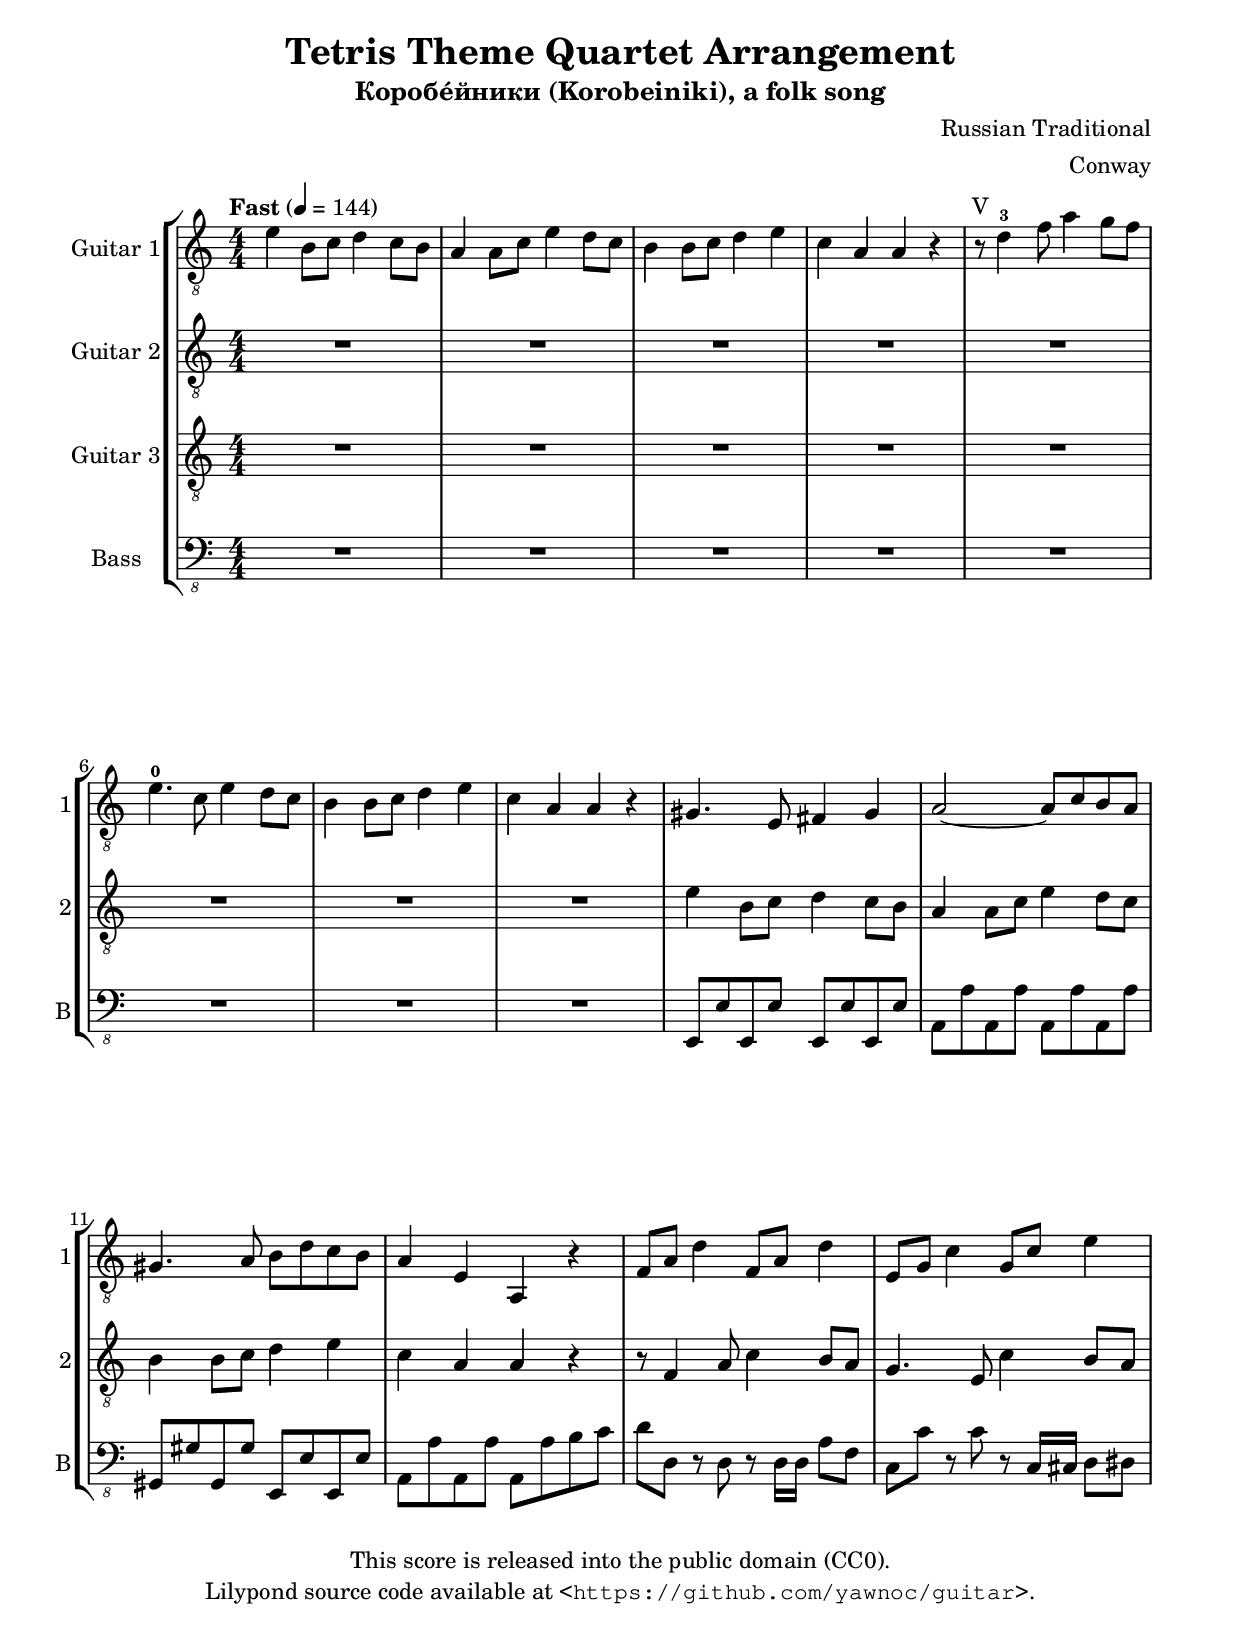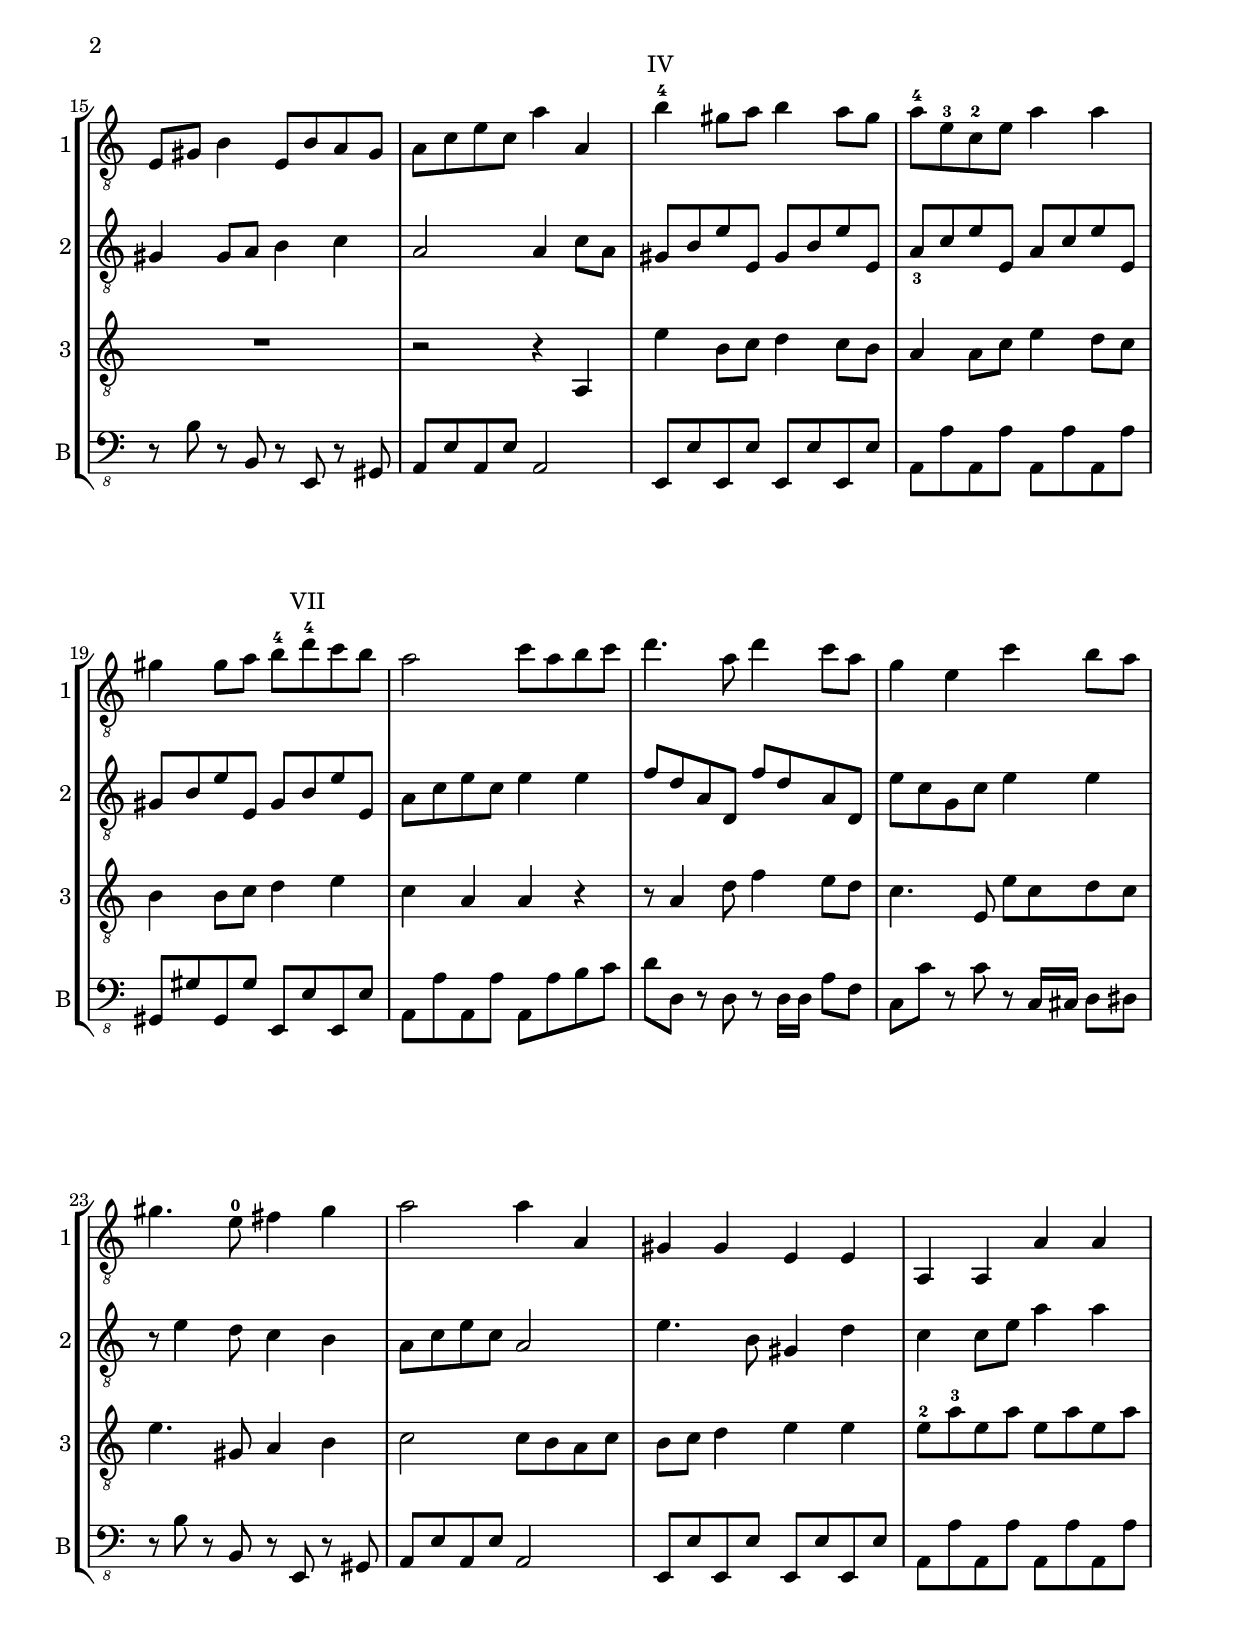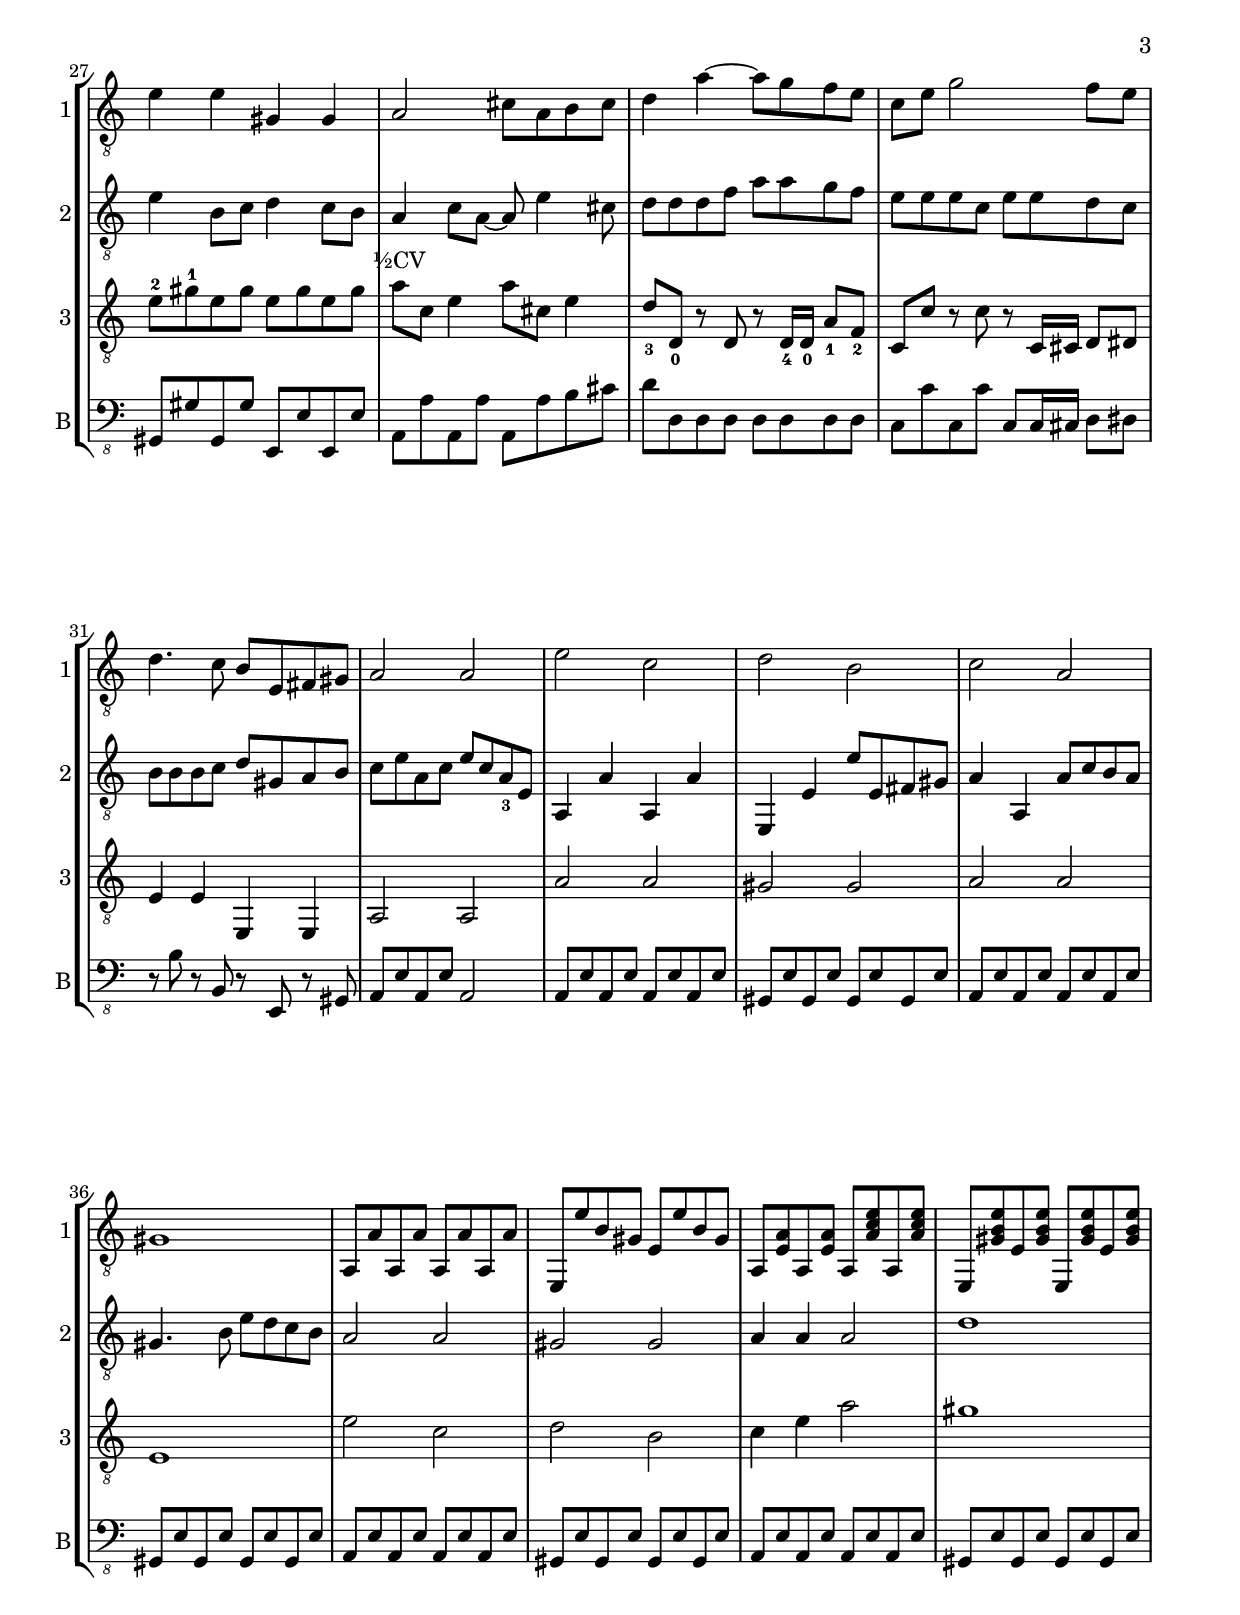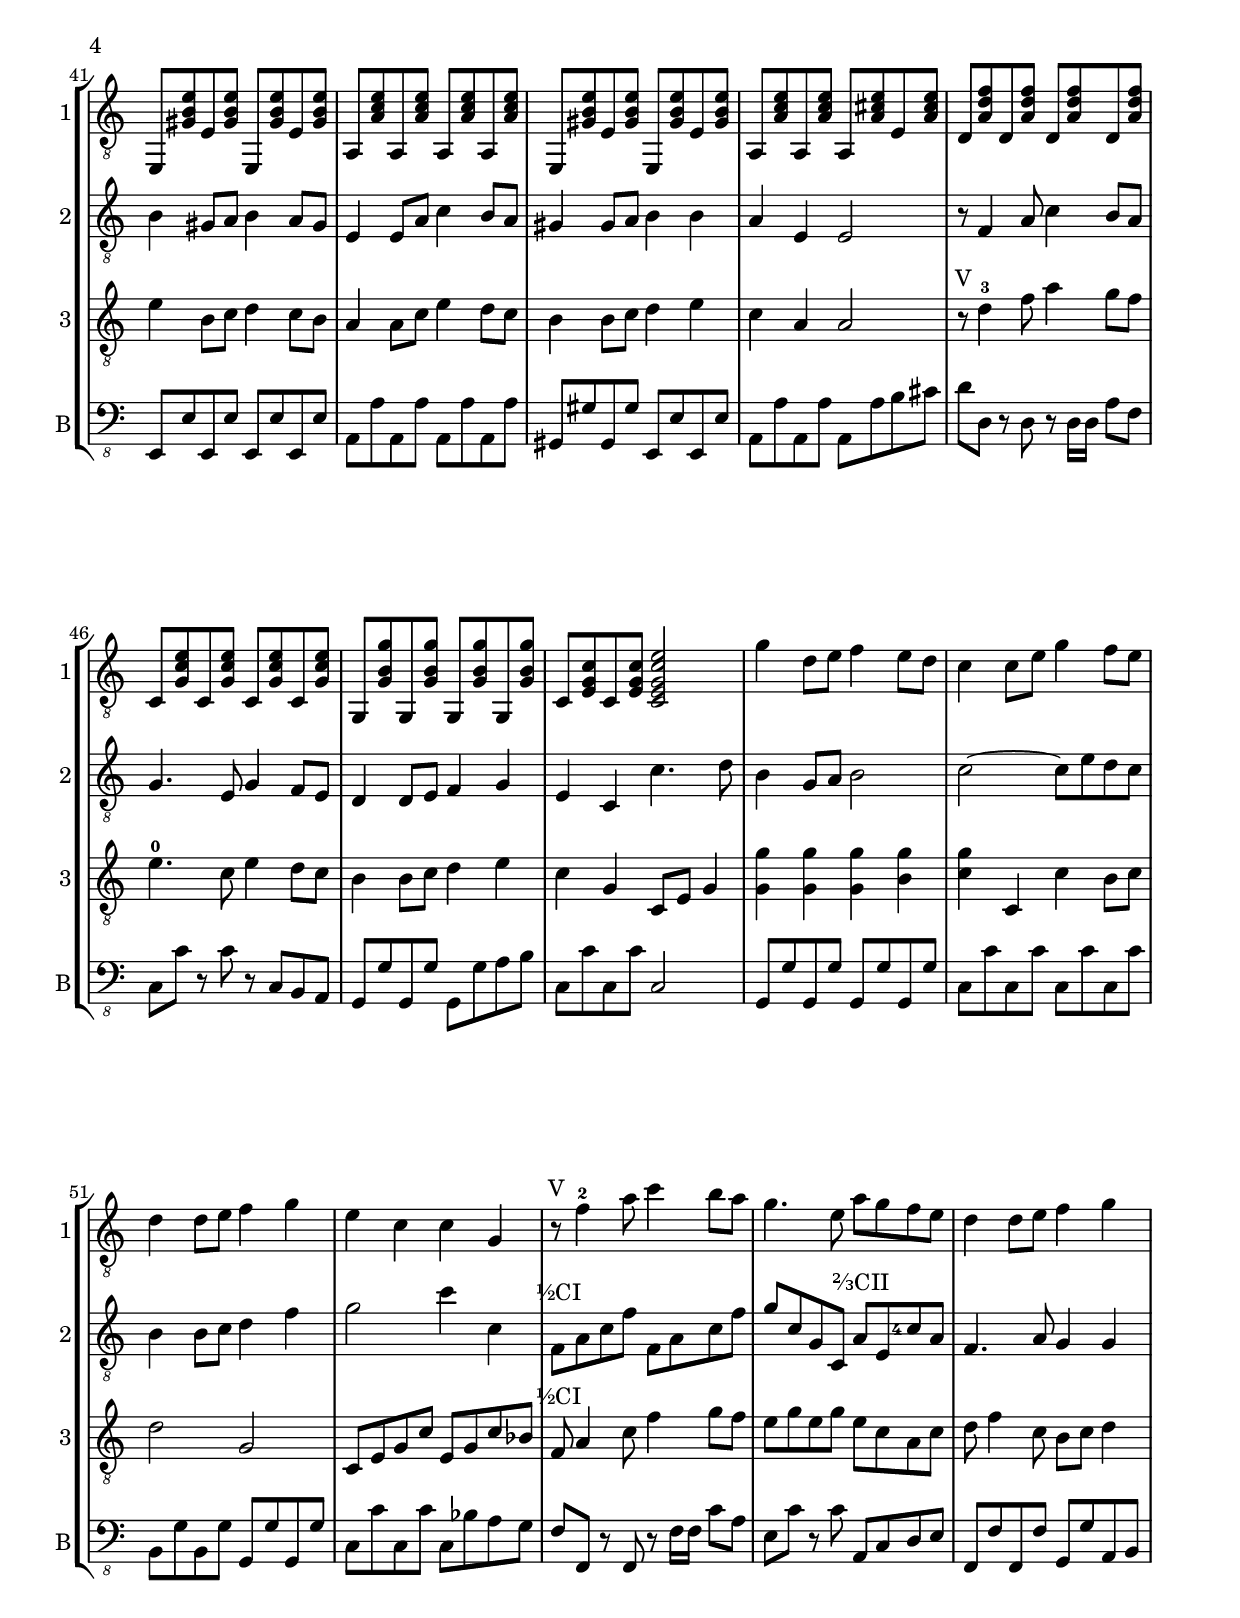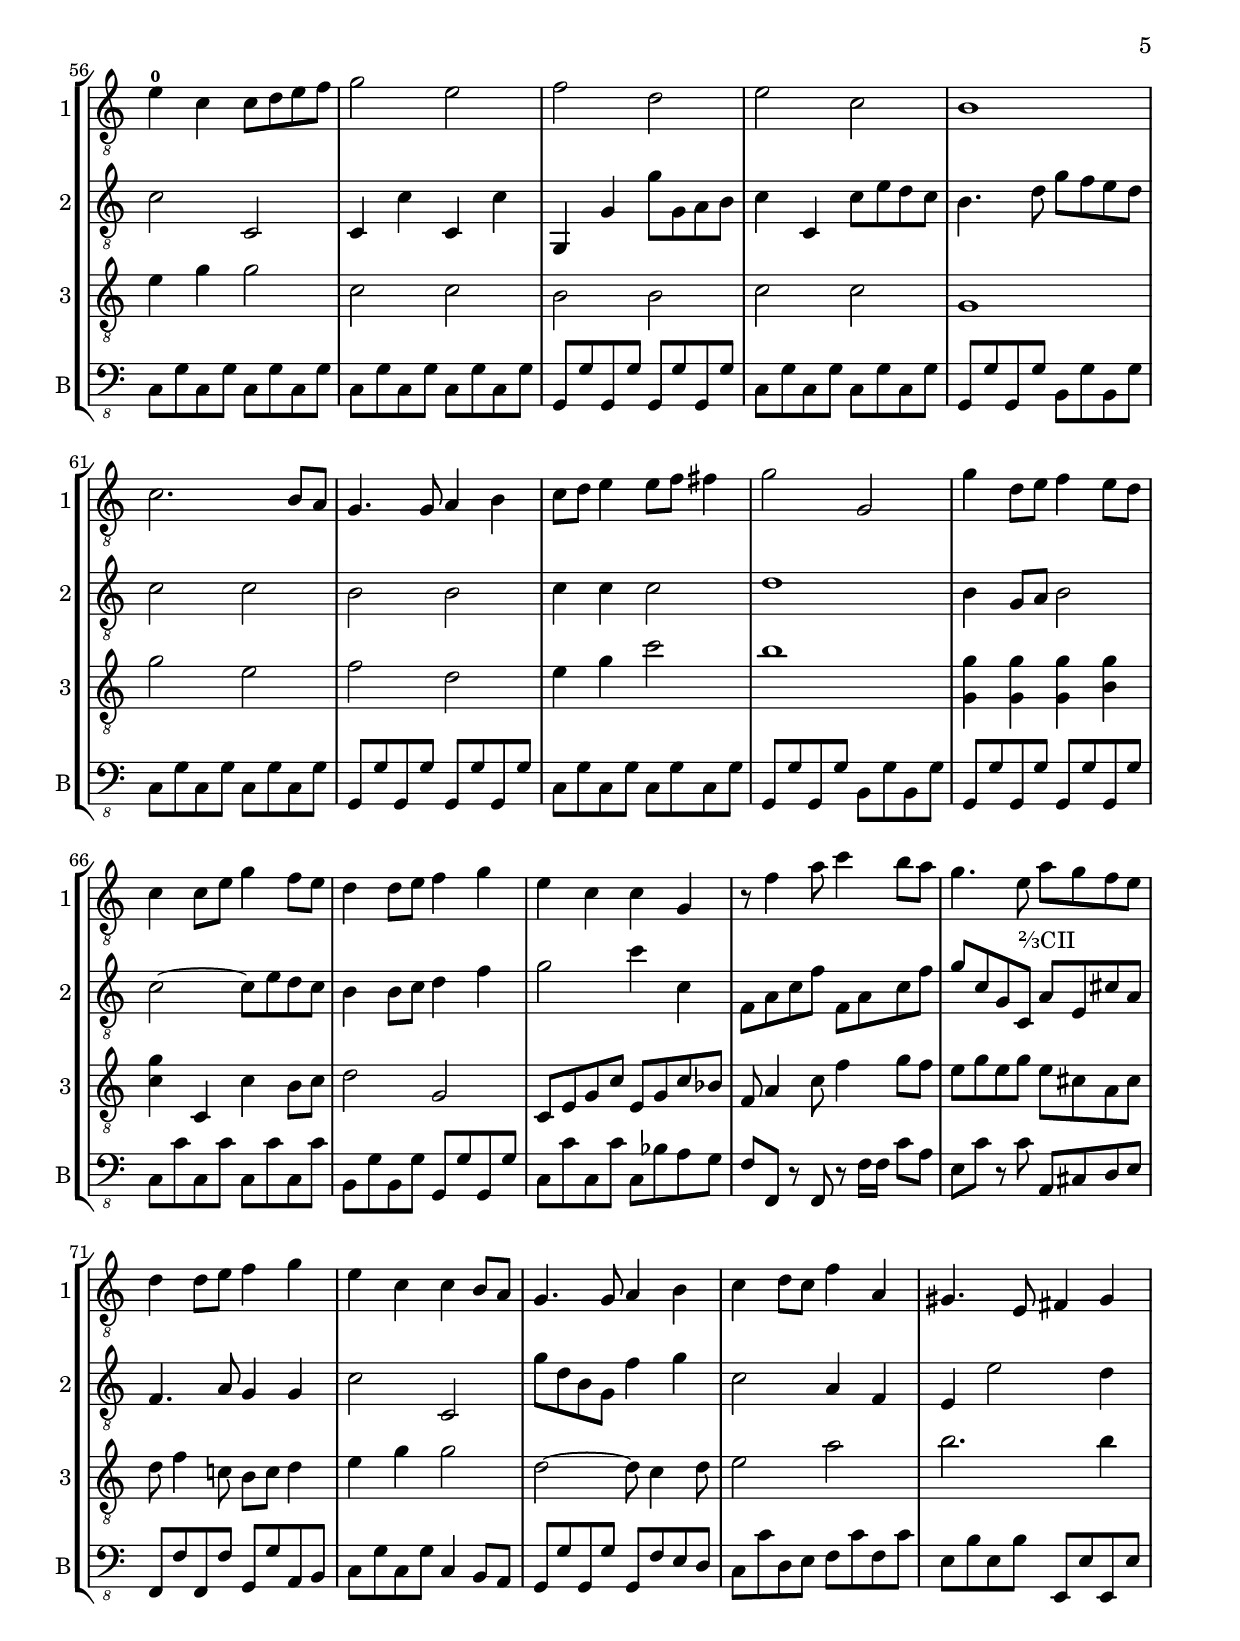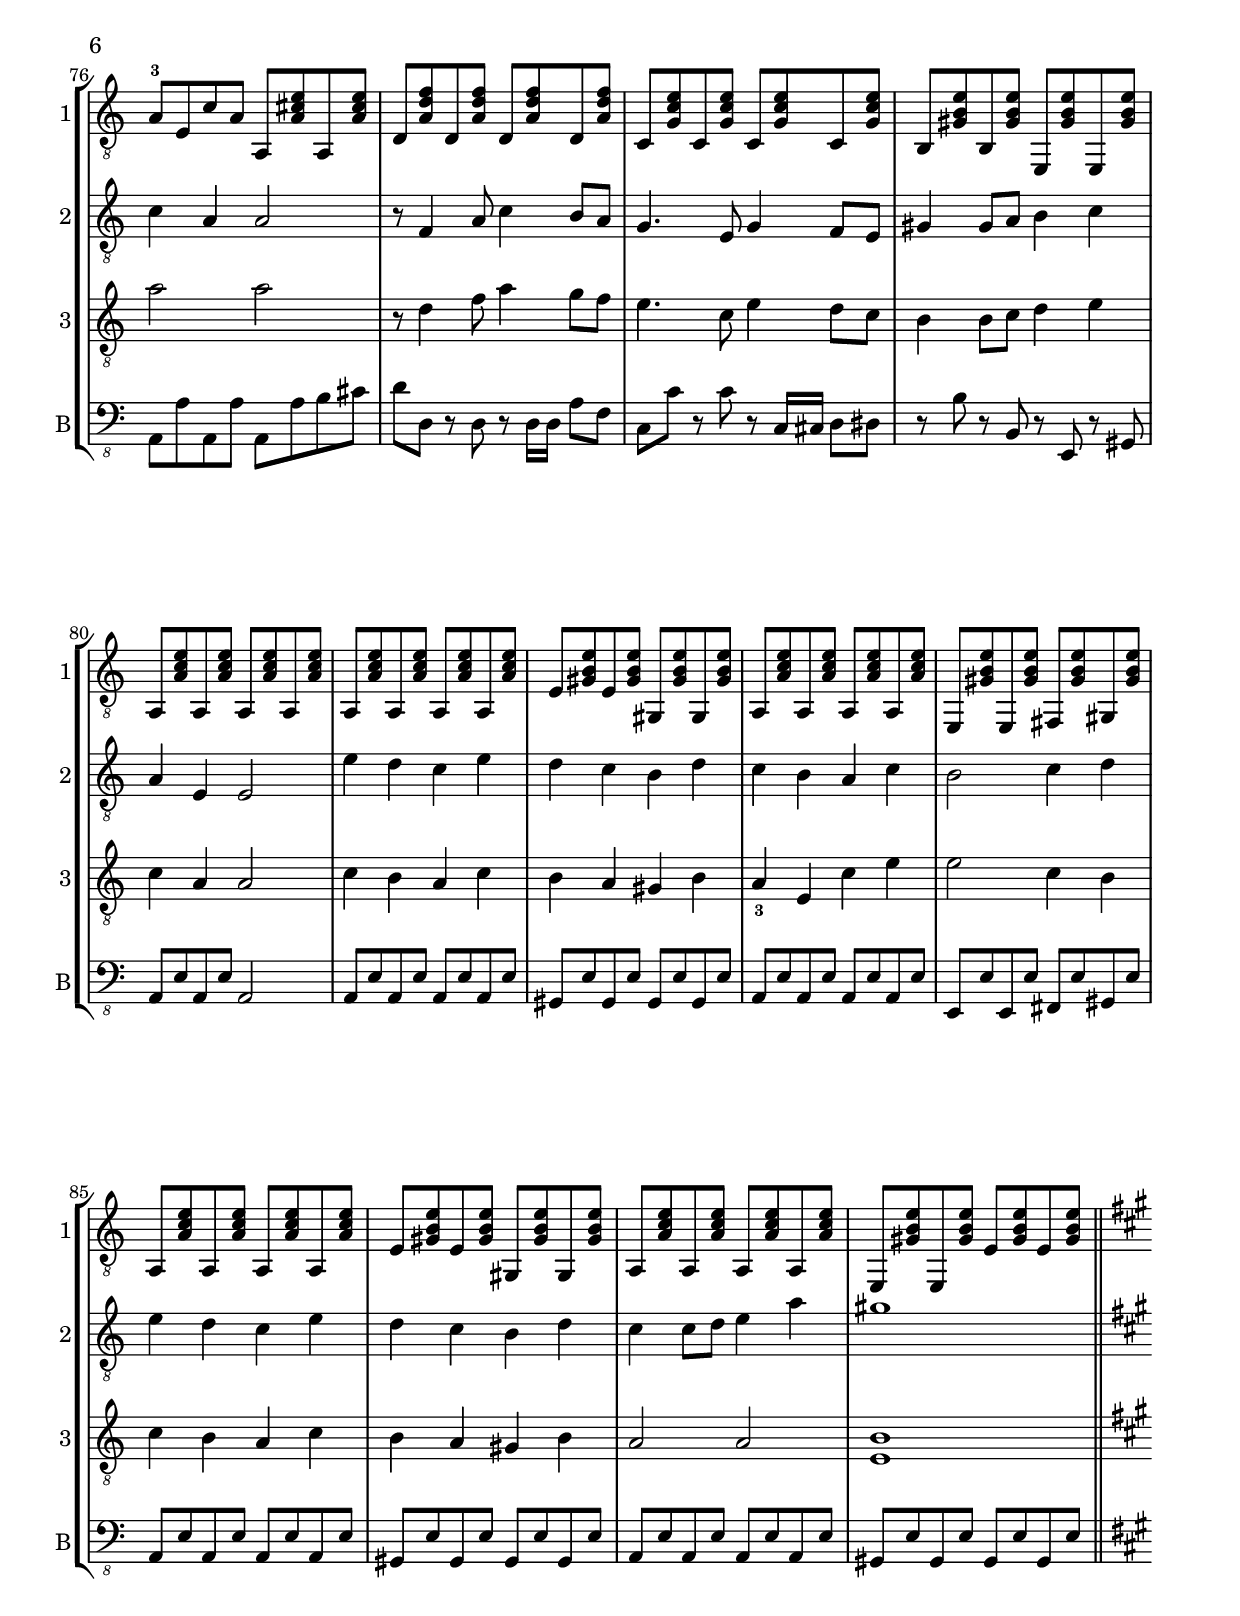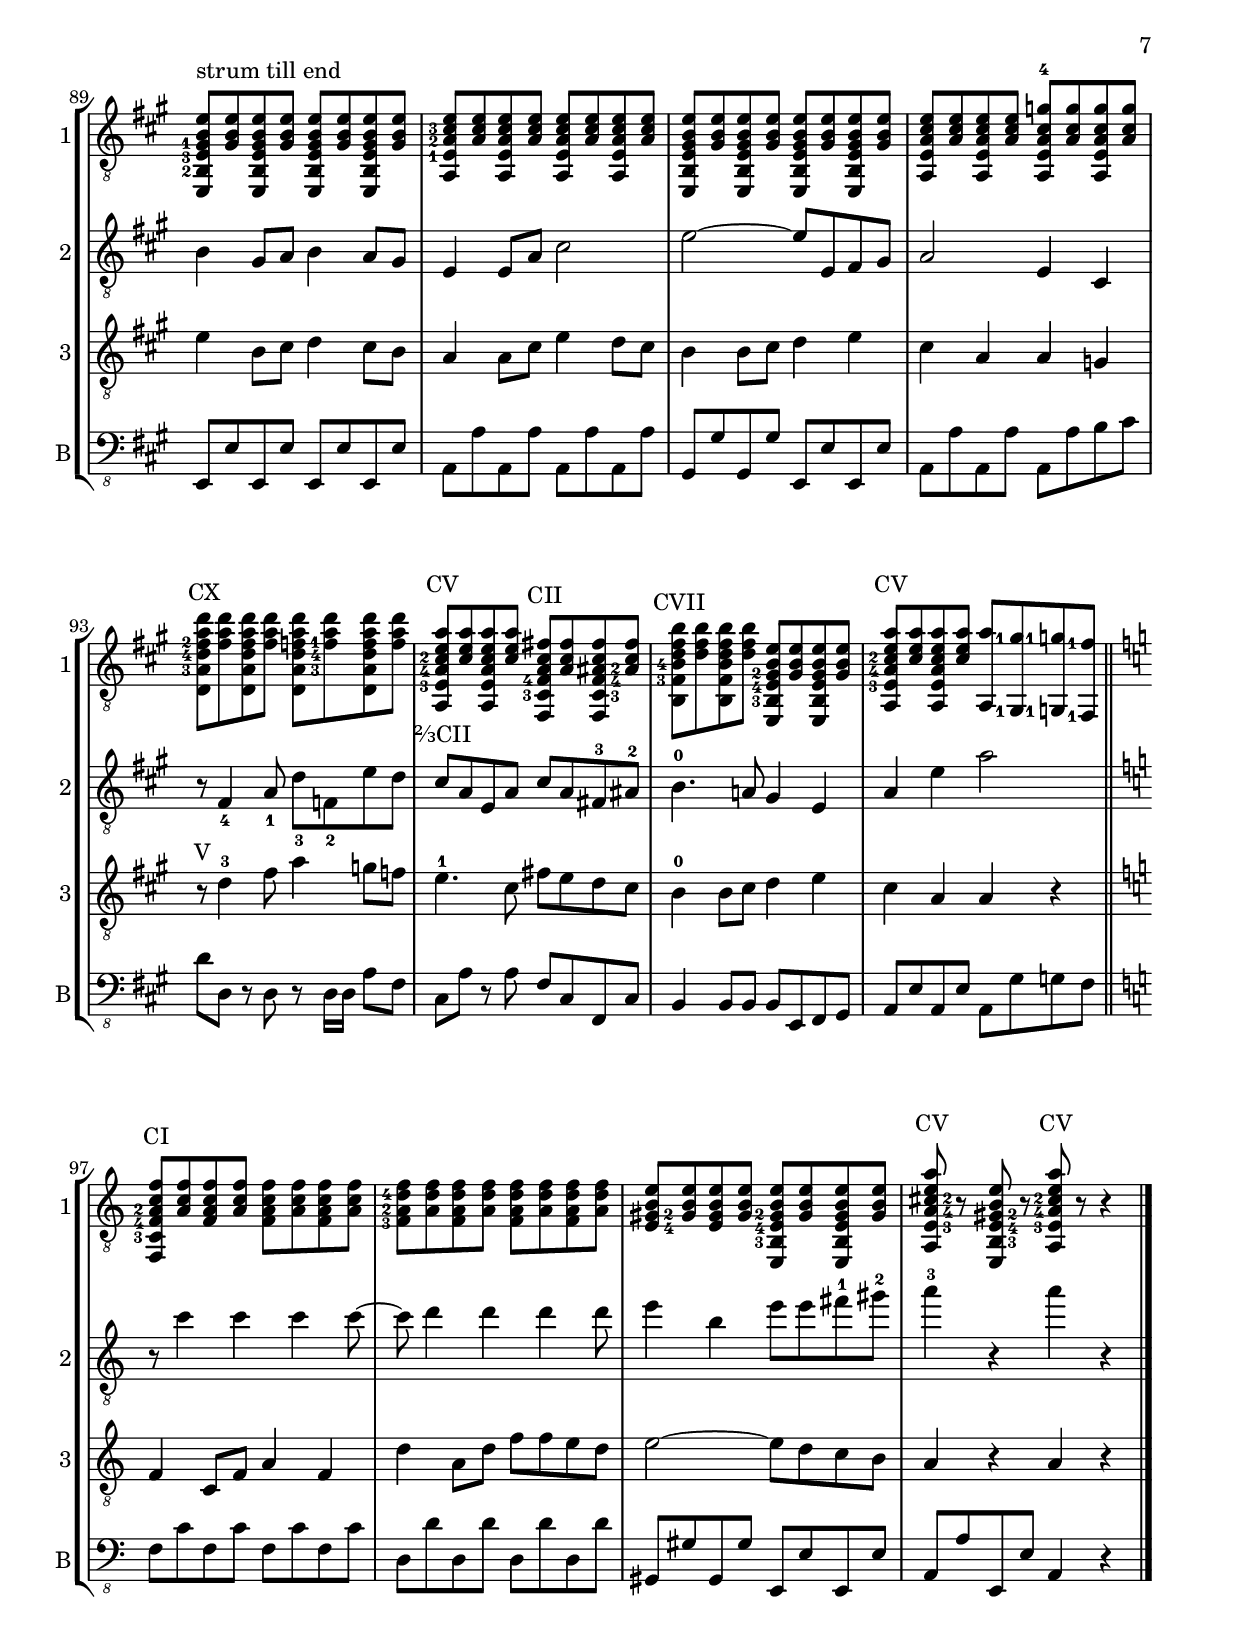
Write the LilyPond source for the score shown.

\version "2.18.2"

%%%%%%%%%%%%%%%%%%%%%%%%%%%%%%%%%%%%%%%%%%%%%%%%%%%%%%%%%%%%%%%%
% General
%%%%%%%%%%%%%%%%%%%%%%%%%%%%%%%%%%%%%%%%%%%%%%%%%%%%%%%%%%%%%%%%

\paper {
  top-margin = 1.5\cm
  left-margin = 1.5\cm
  right-margin = 1.5\cm
  bottom-margin = 1.5\cm
  ragged-last-bottom = ##f
  footnote-separator-markup = \markup { \vspace #1.5 }
}

globalSettings = {
  \accidentalStyle modern
  \compressFullBarRests
  \mergeDifferentlyHeadedOn
  \mergeDifferentlyDottedOn
  \numericTimeSignature
  \pointAndClickOff
  \override TextScript.extra-offset = #'(0 . 0.7)
  \override Score.FootnoteItem.annotation-line = ##f
}

origin-url = "https://github.com/yawnoc/guitar"

\header {
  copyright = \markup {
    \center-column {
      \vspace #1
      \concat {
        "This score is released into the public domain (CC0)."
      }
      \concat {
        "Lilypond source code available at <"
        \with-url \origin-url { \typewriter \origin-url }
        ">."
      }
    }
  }
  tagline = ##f
}

triplet = #(define-music-function
  (parser location music) (ly:music?)
  #{
    \tuplet 3/2 { $music }
  #}
)

tripletDuple = #(define-music-function
  (parser location music) (ly:music?)
  #{
    \tuplet 6/4 { $music }
  #}
)

overrideBeamedStemLengths = #(define-scheme-function
  (parser location lengths) (list?)
  #{
    \override Stem.details.beamed-lengths = $lengths
  #}
)
revertBeamedStemLengths = { \revert Stem.details.beamed-lengths }

overrideBeamVerticalPositions = #(define-scheme-function
  (parser location positions) (pair?)
  #{
    \override Beam.positions = $positions
  #}
)

%%%%%%%%%%%%%%%%%%%%%%%%%%%%%%%%%%%%%%%%%%%%%%%%%%%%%%%%%%%%%%%%
% Semantic bar lines
%%%%%%%%%%%%%%%%%%%%%%%%%%%%%%%%%%%%%%%%%%%%%%%%%%%%%%%%%%%%%%%%

barLineGoto = { \bar "||" }
barLineKeyChange = { \bar "||" }
barLineEnd = { \bar "|." }

%%%%%%%%%%%%%%%%%%%%%%%%%%%%%%%%%%%%%%%%%%%%%%%%%%%%%%%%%%%%%%%%
% Guitar notation
%%%%%%%%%%%%%%%%%%%%%%%%%%%%%%%%%%%%%%%%%%%%%%%%%%%%%%%%%%%%%%%%

stringNumbersAbove = { \set stringNumberOrientations = #'(up) }
stringNumbersBelow = { \set stringNumberOrientations = #'(down) }

fingeringAbove = { \set fingeringOrientations = #'(up) }
fingeringBelow = { \set fingeringOrientations = #'(down) }
fingeringAleft = { \set fingeringOrientations = #'(left) }
fingeringAright = { \set fingeringOrientations = #'(right) }

startGraceMusic = {
  <>(
  \override Fingering.font-size = -6
}
stopGraceMusic = {
  \revert Fingering.font-size
  <>)
}

overrideHorizontalShift = #(define-scheme-function
  (parser location distance) (number?)
  #{
    \override NoteColumn.force-hshift = $distance
  #}
)
revertHorizontalShift = { \revert NoteColumn.force-hshift }

barreSpan = #(define-music-function
  (parser location label offsetPair music)
  (string? (pair? (cons 0 0)) ly:music?)
  (let
    (
      (elements (extract-named-music music '(NoteEvent EventChord)))
    )
    (if
      (pair? elements)
      (let
        (
          (first-element (first elements))
          (last-element (last elements))
        )
        (set!
          (ly:music-property first-element 'articulations)
          (cons
            (make-music 'TextSpanEvent 'span-direction -1)
            (ly:music-property first-element 'articulations)
          )
        )
        (set!
          (ly:music-property last-element 'articulations)
          (cons
            (make-music 'TextSpanEvent 'span-direction 1)
            (ly:music-property last-element 'articulations)
          )
        )
      )
    )
  )
  #{
    \once \override TextSpanner.font-shape = #'upright
    \once \override TextSpanner.style = #'line
    \once \override TextSpanner.extra-offset = #offsetPair
    \once \override TextSpanner.bound-details = #`(
      (left
        (text . ,#{ \markup { \raise #-0.7 { #label \hspace #0.7 }} #})
        (Y . 0)
        (padding . -0.8)
        (attach-dir . -2)
      )
      (right
        (text . ,#{ \markup { \draw-line #'(0 . -1.3) } #}) ;; draw hook
        (Y . 0)
        (padding . -0.5)
        (attach-dir . 2)
      )
    )
    \once \override TextSpanner #'after-line-breaking = #(lambda (grob)
      (let*
        (
          (originalGrob (ly:grob-original grob))
          (splitGrobs (ly:spanner-broken-into originalGrob))
        )
        (if
          (and
            (>= (length splitGrobs) 2)
            (not (eq? (car (last-pair splitGrobs)) grob))
          )
          (begin
            (ly:grob-set-nested-property! grob
              '(bound-details right text)
              #{ \markup { \draw-line #'(0 . 0) } #} ;; suppress draw hook
            )
            (ly:grob-set-property! grob
              'extra-offset
              (cons
                (car offsetPair)
                (+ (cdr offsetPair) 0.7) ;; correction for suppressed hook
              )
            )
            (ly:grob-set-nested-property! grob
              '(bound-details right padding)
              #'-3 ;; increase spanner length
            )
          )
        )
      )
    )
    $music
  #}
)

barre = #(define-scheme-function
  (parser location label) (string?)
  #{
    \markup {
      \center-align {
        \hspace #0.7
        $label
      }
    }
  #}
)

nudgeNextBarre = #(define-scheme-function
  (parser location distance) (number?)
  #{
    \once \override TextScript.X-offset = $distance
  #}
)

position = #(define-scheme-function
  (parser location label) (string?)
  #{
    \markup {
      \center-align {
        \hspace #0.5
        $label
      }
    }
  #}
)

#(define-markup-command
  (markupString layout properties stringNumber) (markup?)
  (interpret-markup layout properties
    #{
      \markup \circle { \bold #stringNumber }
    #}
  )
)

#(define-markup-command
  (resonatesOn layout properties note stringNumber) (markup? markup?)
  (interpret-markup layout properties
    #{
      \markup { #note "resonates on" \markupString #stringNumber }
    #}
  )
)

%%%%%%%%%%%%%%%%%%%%%%%%%%%%%%%%%%%%%%%%%%%%%%%%%%%%%%%%%%%%%%%%
% Goto statements
%%%%%%%%%%%%%%%%%%%%%%%%%%%%%%%%%%%%%%%%%%%%%%%%%%%%%%%%%%%%%%%%

overrideGotoVisibility = {
  \once \override Score.RehearsalMark #'break-visibility = #'#(#t #t #f)
}

makeGotoMark = #(define-scheme-function
  (parser location label) (string?)
  #{
    \mark \markup { \small \italic $label }
  #}
)

simultaneousMarkSeparator = {
  \cadenzaOn
    s1073741824 % stupid, but works
  \cadenzaOff
}

coda = {
  \overrideGotoVisibility
  \mark \markup { \musicglyph #"scripts.coda" }
}

fine = {
  \overrideGotoVisibility
  \makeGotoMark Fine
}

dcAlCoda = {
  \overrideGotoVisibility
  \makeGotoMark "D.C. al Coda"
}

dcAlFine = {
  \overrideGotoVisibility
  \makeGotoMark "D.C. al Fine"
}

toCoda = {
  \overrideGotoVisibility
  \makeGotoMark "to Coda"
}



\header {
  title = "Tetris Theme Quartet Arrangement"
  subtitle = "Коробе́йники (Korobeiniki), a folk song"
  composer = "Russian Traditional"
  arranger = "Conway"
}


initialSignatures = {
  \tempo "Fast" 4 = 144
  \time 4/4
  \key a \minor
}


guitarOneMusic = {
  
  \globalSettings
  \initialSignatures
  \clef "treble_8"
  
  % Theme in Guitar 1
  \barNumberCheck #1
  \relative c' {
    e4 b8 c d4 c8 b |
    a4 a8 c e4 d8 c |
    b4 b8 c d4 e |
    c a a r |
    \set fingeringOrientations = #'(up)
    r8^\position V <d-3>4 f8 a4 g8 f |
    <e-0>4. c8 e4 d8 c |
    b4 b8 c d4 e |
    c a a r |
  }
  
  % Theme in Guitar 2
  \barNumberCheck #9
  \relative c' {
    gis4. e8 fis4 gis |
    a2~ a8 c b a |
    gis4. a8 b d c b |
    a4 e a, r |
    f'8 a d4 f,8 a d4 |
    e,8 g c4 g8 c e4 |
    e,8 gis b4 e,8 b' a gis |
    a8 c e c a'4 a, |
  }
  
  % Theme in Guitar 3
  \barNumberCheck #17
  \relative c'' {
    \set fingeringOrientations = #'(up)
    <b-4>4^\position IV gis8 a b4 a8 gis |
    <a-4>8 <e-3> <c-2> e a4 a |
    gis4 gis8 a <b-4> <d-4>^\position VII c b |
    a2 c8 a b c |
    d4. a8 d4 c8 a |
    g4 e c' b8 a |
    \set fingeringOrientations = #'(up)
    gis4. <e-0>8 fis4 gis |
    a2 a4
  }
  
  % Altered theme in Guitar 2
  \barNumberCheck #24
  \relative c' {
    a4 |
    gis4 gis e e |
    a, a a' a |
    e' e gis, gis |
    a2 cis8 a b cis |
    d4 a'~ a8 g f e |
    c8 e g2 f8 e |
    d4. c8 b e, fis gis |
    a2 a |
  }
  
  % Bridge
  \barNumberCheck #33
  \relative c' {
    e2 c |
    d b |
    c a |
    gis1 |
    a,8 a' a, a' a, a' a, a' |
    e, e'' b gis e e' b gis |
    a, <e' a> a, <e' a> a, <a' c e> a, <a' c e> |
    e, <gis' b e> e <gis b e> e, <gis' b e> e <gis b e> |
  }
  
  % Theme becoming major
  \barNumberCheck #41
  \relative c {
     e, <gis' b e> e <gis b e> e, <gis' b e> e <gis b e> |
     a, <a' c e> a, <a' c e> a, <a' c e> a, <a' c e> |
     e, <gis' b e> e <gis b e> e, <gis' b e> e <gis b e> |
     a, <a' c e> a, <a' c e> a, <a' cis e> e <a cis e> |
     d, <a' d f> d, <a' d f> d, <a' d f> d, <a' d f> |
     c, <g' c e> c, <g' c e> c, <g' c e> c, <g' c e> |
     g, <g' b g'> g, <g' b g'> g, <g' b g'> g, <g' b g'> |
     c, <e g c> c <e g c> <c e g c e>2 |
  }
  
  % Relative major theme
  \barNumberCheck #49
  \relative c' {
    g'4 d8 e f4 e8 d |
    c4 c8 e g4 f8 e |
    d4 d8 e f4 g |
    e4 c c g |
    \set fingeringOrientations = #'(up)
    r8^\position V <f'-2>4 a8 c4 b8 a |
    g4. e8 a g f e |
    d4 d8 e f4 g |
    \set fingeringOrientations = #'(up)
    <e-0>4 c
  }
  
  % Relative major bridge
  \barNumberCheck #56
  \relative c' {
    c8 d e f |
    g2 e |
    f d |
    e c |
    b1 |
    c2. b8 a |
    g4. g8 a4 b |
    c8 d e4 e8 f fis4 |
    g2 g, |
  }
  
  % Relative major theme sharpened
  \barNumberCheck #65
  \relative c' {
    g'4 d8 e f4 e8 d |
    c4 c8 e g4 f8 e |
    d4 d8 e f4 g |
    e4 c c g |
    r8 f'4 a8 c4 b8 a |
    g4. e8 a g f e |
    d4 d8 e f4 g |
    e4 c c
  }
  
  % Theme returning to minor
  \barNumberCheck #72
  \relative c' {
    b8 a |
    g4. g8 a4 b |
    c4 d8 c f4 a, |
    gis4. e8 fis4 gis |
    \set fingeringOrientations = #'(up)
    <a-3>8 e c' a a, <a' cis e> a, <a' cis e> |
    d, <a' d f> d, <a' d f> d, <a' d f> d, <a' d f> |
    c, <g' c e> c, <g' c e> c, <g' c e> c, <g' c e> |
    b, <gis' b e> b, <gis' b e> e, <gis' b e> e, <gis' b e> |
    a, <a' c e> a, <a' c e> a, <a' c e> a, <a' c e> |
  }
  
  % Bridge to celebration
  \barNumberCheck #81
  \relative c' {
    a, <a' c e> a, <a' c e> a, <a' c e> a, <a' c e> |
    e <gis b e> e <gis b e> gis, <gis' b e> gis, <gis' b e> |
    a, <a' c e> a, <a' c e> a, <a' c e> a, <a' c e> |
    e, <gis' b e> e, <gis' b e> fis, <gis' b e> gis, <gis' b e> |
    a, <a' c e> a, <a' c e> a, <a' c e> a, <a' c e> |
    e <gis b e> e <gis b e> gis, <gis' b e> gis, <gis' b e> |
    a, <a' c e> a, <a' c e> a, <a' c e> a, <a' c e> |
    e, <gis' b e> e, <gis' b e> e <gis b e> e <gis b e> |
  }
  
  % Celebration (tonic major theme)
  \barNumberCheck #89
    \bar "||"
  \key a \major
  \relative c' {
    \set fingeringOrientations = #'(left)
    <e,, b'-2 e-3 gis-1 b e>8^"strum till end" <e'' b gis>
      <e,, b' e gis b e>8 <e'' b gis>
      <e,, b' e gis b e>8 <e'' b gis> <e,, b' e gis b e>8 <e'' b gis> |
    <a,, e'-1 a-2 cis-3 e> <e'' cis a> <a,, e' a cis e> <e'' cis a>
      <a,, e' a cis e> <e'' cis a> <a,, e' a cis e> <e'' cis a> |
    <e,, b' e gis b e>8 <e'' b gis> <e,, b' e gis b e>8 <e'' b gis>
      <e,, b' e gis b e>8 <e'' b gis> <e,, b' e gis b e>8 <e'' b gis> |
    \set fingeringOrientations = #'(up)
    <a,, e' a cis e> <e'' cis a> <a,, e' a cis e> <e'' cis a>
      <a,, e' a cis g'-4> <g'' cis, a> <a,, e' a cis g'> <g'' cis, a> |
    \set fingeringOrientations = #'(left)
    <d, a'-3 d-4 fis-2 a d>^\barre CX <d'' a fis>
      <d,, a' d fis a d> <d'' a fis>
    \set fingeringOrientations = #'(right)
      <d,, a'-3 d-4 f-1 a d> <d'' a f> <d,, a' d f a d> <d'' a f> |
    \set fingeringOrientations = #'(left)
    <a,, e'-3 a-4 cis-2 e a>^\barre CV <a'' e cis>
      <a,, e' a cis e a> <a'' e cis>
      <fis,, cis'-3 fis-4 a cis fis>^\barre CII <fis'' cis a>
    \set fingeringOrientations = #'(right)
      <fis,, cis'-3 fis-4 ais-2 cis fis> <fis'' cis ais> |
    \set fingeringOrientations = #'(left)
    <b,, fis'-3 b-4 d fis b>^\barre CVII <b'' fis d>
      <b,, fis' b d fis b> <b'' fis d>
      <e,,, b'-3 e-4 gis-2 b e> <e'' b gis> <e,, b' e gis b e> <e'' b gis> |
    <a,, e'-3 a-4 cis-2 e a>^\barre CV <a'' e cis>
      <a,, e' a cis e a> <a'' e cis>
      <a,, a''> <gis-1 gis''-1> <g-1 g''-1> <fis-1 fis''-1> |
  }
    \bar "||"
  \key a \minor
  \relative c' {
    \set fingeringOrientations = #'(left)
    <f,, c'-3 f-4 a-2 c f>^\barre CI <f'' c a> <f, a c f> <f' c a>
      <f, a c f> <f' c a> <f, a c f> <f' c a> |
    <f,-3 a-2 d-4 f> <f' d a> <f, a d f> <f' d a>
      <f, a d f> <f' d a> <f, a d f> <f' d a> |
    \set fingeringOrientations = #'(right)
    <e,-4 gis-2 b e> <e' b gis> <e, gis b e> <e' b gis>
    \set fingeringOrientations = #'(left)
      <e,, b'-3 e-4 gis-2 b e> <e'' b gis> <e,, b' e gis b e> <e'' b gis> |
    \set fingeringOrientations = #'(right)
    <a,, e'-3 a-4 cis-2 e a>^\barre CV r
      <e b'-3 e-4 gis-2 b e> r
    \set fingeringOrientations = #'(left)
      <a e'-3 a-4 cis-2 e a>^\barre CV r r4 |
  }
  \bar "|."
  
}


guitarTwoMusic = {
  
  \globalSettings
  \initialSignatures
  \clef "treble_8"
  
  % Theme in Guitar 1
  \barNumberCheck #1
  R1*8 |
  
  % Theme in Guitar 2
  \barNumberCheck #9
  \relative c' {
    e4 b8 c d4 c8 b |
    a4 a8 c e4 d8 c |
    b4 b8 c d4 e |
    c a a r |
    r8 f4 a8 c4 b8 a |
    g4. e8 c'4 b8 a |
    gis4 gis8 a b4 c |
    a2 a4
  }
  
  % Theme in Guitar 3
  \barNumberCheck #16
  \relative c' {
    c8 a |
    gis8 b e e, gis b e e, |
    \set fingeringOrientations = #'(down)
    <a-3>8 c e e, a c e e, |
    gis8 b e e, gis b e e, |
    a8 c e c e4 e |
    f8 d a d, f' d a d, |
    e'8 c g c e4 e |
    r8 e4 d8 c4 b |
    a8 c e c a2 |
  }
  
  % Altered theme in Guitar 2
  \barNumberCheck #25
  \relative c' {
    e4. b8 gis4 d' |
    c4 c8 e a4 a |
    e4 b8 c d4 c8 b |
    a4 c8 a~ a e'4 cis8 |
    d8 d d f a a g f |
    e e e c e e d c |
    b b b c d gis, a b |
    \set fingeringOrientations = #'(down)
    c e a, c e c <a-3> e |
  }
  
  % Bridge
  \barNumberCheck #33
  \relative c' {
    a,4 a' a, a' |
    e, e' e'8 e, fis gis |
    a4 a, a'8 c b a |
    gis4. b8 e d c b |
    a2 a |
    gis gis |
    a4 a a2 |
    d1 |
  }
  
  % Theme becoming major
  \barNumberCheck #41
  \relative c' {
    b4 gis8 a b4 a8 gis |
    e4 e8 a c4 b8 a |
    gis4 gis8 a b4 b |
    a4 e e2 |
    r8 f4 a8 c4 b8 a |
    g4. e8 g4 f8 e |
    d4 d8 e f4 g |
    e4 c c'4.
  }
  
  % Relative major theme
  \barNumberCheck #48
  \relative c' {
    d8 |
    b4 g8 a b2 |
    c2~ c8 e d c |
    b4 b8 c d4 f |
    g2 c4 c, |
    f,8^\barre ½CI a c f f, a c f |
    \set fingeringOrientations = #'(left)
    g c, g c, a'^\barre ⅔CII e <c'-4> a |
    f4. a8 g4 g |
    c2 c, |
  }
  
  % Relative major bridge
  \barNumberCheck #57
  \relative c' {
    c,4 c' c, c' |
    g, g' g'8 g, a b |
    c4 c, c'8 e d c |
    b4. d8 g f e d |
    c2 c |
    b b |
    c4 c c2 |
    d1 |
  }
  
  % Relative major theme sharpened
  \barNumberCheck #65
  \relative c' {
    b4 g8 a b2 |
    c2~ c8 e d c |
    b4 b8 c d4 f |
    g2 c4 c, |
    f,8 a c f f, a c f |
    g c, g c, a'^\barre ⅔CII e cis' a |
    f4. a8 g4 g |
    c2 c, |
  }
  
  % Theme returning to minor
  \barNumberCheck #73
  \relative c' {
    g'8 d b g f'4 g |
    c,2 a4 f |
    e4 e'2 d4 |
    c4 a a2 |
    r8 f4 a8 c4 b8 a |
    g4. e8 g4 f8 e |
    gis4 gis8 a b4 c |
    a e e2 |
  }
  
  % Bridge to celebration
  \barNumberCheck #81
  \relative c' {
    e4 d c e |
    d c b d |
    c b a c |
    b2 c4 d |
    e4 d c e |
    d c b d |
    c4 c8 d e4 a |
    gis1 |
  }
  
  % Celebration (tonic major theme)
  \barNumberCheck #89
    \bar "||"
  \key a \major
  \relative c' {
    b4 gis8 a b4 a8 gis |
    e4 e8 a cis2 |
    e2~ e8 e, fis gis |
    a2 e4 cis |
    \set fingeringOrientations = #'(down)
    r8 <fis-4>4 <a-1>8 <d-3> <f,-2> e' d |
    \set fingeringOrientations = #'(up)
    cis^\barre ⅔CII a e a cis a <fis-3> <ais-2> |
    <b-0>4. a8 gis4 e |
    a4 e' a2 |
  }
    \bar "||"
  \key a \minor
  \relative c'' {
    r8 c4 c c c8~ |
    c8 d4 d d d8 |
    \set fingeringOrientations = #'(up)
    e4 b e8 e <fis-1> <gis-2> |
    <a-3>4 r a r |
  }
  \bar "|."
  
}


guitarThreeMusic = {

  \globalSettings
  \initialSignatures
  \clef "treble_8"

  % Theme in Guitar 1
  \barNumberCheck #1
  R1*8 |
  
  % Theme in Guitar 2
  \barNumberCheck #9
  R1*7 |
  r2 r4
  
  % Theme in Guitar 3
  \barNumberCheck #16
  \relative c {
    a4 |
  }
  \relative c' {
    e4 b8 c d4 c8 b |
    a4 a8 c e4 d8 c |
    b4 b8 c d4 e |
    c a a r |
    r8 a4 d8 f4 e8 d |
    c4. e,8 e' c d c |
    e4. gis,8 a4 b |
    c2
  }
  
  % Altered theme in Guitar 2
  \barNumberCheck #24
  \relative c' {
    c8 b a c |
    b8 c d4 e e |
    \set fingeringOrientations = #'(up)
    <e-2>8 <a-3> e a e a e a |
    <e-2> <gis-1> e gis e gis e gis |
    a8^\barre ½CV c, e4 a8 cis, e4 |
    \set fingeringOrientations = #'(down)
    <d-3>8 <d,-0> r d r <d-4>16 <d-0> <a'-1>8 <f-2> |
    c8 c' r c r c,16 cis d8 dis |
    e4 e e, e |
    a2 a |
  }
  
  % Bridge
  \barNumberCheck 33
  \relative c' {
    a2 a |
    gis gis |
    a a |
    e1 |
    e'2 c |
    d b |
    c4 e a2 |
    gis1 |
  }
  
  % Theme becoming major
  \barNumberCheck #41
  \relative c' {
    e4 b8 c d4 c8 b |
    a4 a8 c e4 d8 c |
    b4 b8 c d4 e |
    c a a2 |
    \set fingeringOrientations = #'(up)
    r8^\position V <d-3>4 f8 a4 g8 f |
    <e-0>4. c8 e4 d8 c |
    b4 b8 c d4 e |
    c g c,8 e g4 |
  }
  
  % Relative major theme
  \barNumberCheck #49
  \relative c' {
    <g g'>4 <g g'> <g g'> <b g'> |
    <c g'> c, c' b8 c |
    d2 g, |
    c,8 e g c e, g c bes |
    f8^\barre ½CI a4 c8 f4 g8 f |
    e8 g e g e c a c |
    d8 f4 c8 b8 c d4 |
    e4 g g2 |
  }
  
  % Relative major bridge
  \barNumberCheck #57
  \relative c' {
    c2 c |
    b b |
    c c |
    g1 |
    g'2 e |
    f d |
    e4 g c2 |
    b1 |
  }
  
  % Relative major theme sharpened
  \barNumberCheck #65
  \relative c' {
    <g g'>4 <g g'> <g g'> <b g'> |
    <c g'> c, c' b8 c |
    d2 g, |
    c,8 e g c e, g c bes |
    f8 a4 c8 f4 g8 f |
    e8 g e g e cis a cis |
    d8 f4 c8 b8 c d4 |
    e4 g g2 |
  }
  
  % Theme returning to minor
  \barNumberCheck #73
  \relative c' {
    d2~ d8 c4 d8 |
    e2 a |
    b2. b4 |
    a2 a |
    r8 d,4 f8 a4 g8 f |
    e4. c8 e4 d8 c |
    b4 b8 c d4 e |
    c a a2 |
  }
  
  % Bridge to celebration
  \barNumberCheck #81
  \relative c' {
    c4 b a c |
    b a gis b |
    \set fingeringOrientations = #'(down)
    <a-3> e c' e |
    e2 c4 b |
    c4 b a c |
    b a gis b |
    a2 a |
    <e b'>1 |
  }
  
  % Celebration (tonic major theme)
  \barNumberCheck #89
    \bar "||"
  \key a \major
  \relative c' {
    e4 b8 cis d4 cis8 b |
    a4 a8 cis e4 d8 cis |
    b4 b8 cis d4 e |
    cis4 a a g |
    \set fingeringOrientations = #'(up)
    r8^\position V <d'-3>4 fis8 a4 g8 f |
    <e-1>4. cis8 fis e d cis |
    <b-0>4 b8 cis d4 e |
    cis4 a a r |
  }
    \bar "||"
  \key a \minor
  \relative c {
    f4 c8 f a4 f |
    d'4 a8 d f f e d |
    e2~ e8 d c b |
    a4 r a r |
  }
  \bar "|."
  
}


bassMusic = {

  \globalSettings
  \initialSignatures
  \clef "bass_8"

  % Theme in Guitar 1
  \barNumberCheck #1
  R1*8 |
  
  % Theme in Guitar 2
  \barNumberCheck #9
  \relative c, {
    e,8 e' e, e' e, e' e, e' |
    a,8 a' a, a' a, a' a, a' |
    gis,8 gis' gis, gis' e, e' e, e' |
    a,8 a' a, a' a, a' b c |
    d8 d, r d r d16 d a'8 f |
    c8 c' r c r c,16 cis d8 dis |
    r8 b' r b, r e, r gis |
    a8 e' a, e' a,2 |
  }
  
  % Theme in Guitar 3
  \barNumberCheck #17
  \relative c, {
    e,8 e' e, e' e, e' e, e' |
    a,8 a' a, a' a, a' a, a' |
    gis,8 gis' gis, gis' e, e' e, e' |
    a,8 a' a, a' a, a' b c |
    d8 d, r d r d16 d a'8 f |
    c8 c' r c r c,16 cis d8 dis |
    r8 b' r b, r e, r gis |
    a8 e' a, e' a,2 |
  }
  
  % Altered theme in Guitar 2
  \barNumberCheck #25
  \relative c, {
    e,8 e' e, e' e, e' e, e' |
    a,8 a' a, a' a, a' a, a' |
    gis,8 gis' gis, gis' e, e' e, e' |
    a,8 a' a, a' a, a' b cis |
    d8 d, d d d d d d |
    c8 c' c, c' c, c16 cis d8 dis |
    r8 b' r b, r e, r gis |
    a8 e' a, e' a,2 |
  }
  
  % Bridge
  \barNumberCheck #33
  \relative c {
    a,8 e' a, e' a, e' a, e' |
    gis,8 e' gis, e' gis, e' gis, e' |
    a,8 e' a, e' a, e' a, e' |
    gis,8 e' gis, e' gis, e' gis, e' |
    a,8 e' a, e' a, e' a, e' |
    gis,8 e' gis, e' gis, e' gis, e' |
    a,8 e' a, e' a, e' a, e' |
    gis,8 e' gis, e' gis, e' gis, e' |
  }
  
  % Theme becoming major
  \barNumberCheck #41
  \relative c, {
    e,8 e' e, e' e, e' e, e' |
    a,8 a' a, a' a, a' a, a' |
    gis,8 gis' gis, gis' e, e' e, e' |
    a,8 a' a, a' a, a' b cis |
    d8 d, r d r d16 d a'8 f |
    c8 c' r c r c, b a |
    g8 g' g, g' g, g' a b |
    c, c' c, c' c,2 |
  }
  
  % Relative major theme
  \barNumberCheck #49
  \relative c {
    g,8 g' g, g' g, g' g, g' |
    c,8 c' c, c' c, c' c, c' |
    b,8 g' b, g' g, g' g, g' |
    c,8 c' c, c' c, bes' a g |
    f8 f, r f r f'16 f c'8 a |
    e8 c' r c a, c d e |
    f,8 f' f, f' g, g' a, b |
    c8 g' c, g' c, g' c, g' |
  }
  
  % Relative major bridge
  \barNumberCheck #57
  \relative c {
    c,8 g' c, g' c, g' c, g' |
    g,8 g' g, g' g, g' g, g' |
    c,8 g' c, g' c, g' c, g' |
    g,8 g' g, g' b, g' b, g' |
    c,8 g' c, g' c, g' c, g' |
    g,8 g' g, g' g, g' g, g' |
    c,8 g' c, g' c, g' c, g' |
    g,8 g' g, g' b, g' b, g' |
  }
  
  % Relative major theme sharpened
  \barNumberCheck #65
  \relative c {
    g,8 g' g, g' g, g' g, g' |
    c,8 c' c, c' c, c' c, c' |
    b,8 g' b, g' g, g' g, g' |
    c,8 c' c, c' c, bes' a g |
    f8 f, r f r f'16 f c'8 a |
    e8 c' r c a, cis d e |
    f,8 f' f, f' g, g' a, b |
    c8 g' c, g' c,4
  }
  
  % Theme returning to minor
  \barNumberCheck #72
  \relative c {
    b,8 a |
    g8 g' g, g' g, f' e d |
    c c' d, e f c' f, c' |
    e, b' e, b' e,, e' e, e' |
    a, a' a, a' a, a' b cis |
    d8 d, r d r d16 d a'8 f |
    c8 c' r c r c,16 cis d8 dis |
    r8 b' r b, r e, r gis |
    a8 e' a, e' a,2 |
  }
  
  % Bridge to celebration
  \barNumberCheck #81
  \relative c {
    a,8 e' a, e' a, e' a, e' |
    gis,8 e' gis, e' gis, e' gis, e' |
    a,8 e' a, e' a, e' a, e' |
    e,8 e' e, e' fis, e' gis, e' |
    a,8 e' a, e' a, e' a, e' |
    gis,8 e' gis, e' gis, e' gis, e' |
    a,8 e' a, e' a, e' a, e' |
    gis,8 e' gis, e' gis, e' gis, e' |
  }
  
  % Celebration (tonic major theme)
  \barNumberCheck #89
    \bar "||"
  \key a \major
  \relative c, {
    e,8 e' e, e' e, e' e, e' |
    a,8 a' a, a' a, a' a, a' |
    gis,8 gis' gis, gis' e, e' e, e' |
    a,8 a' a, a' a, a' b cis |
    d8 d, r d r d16 d a'8 fis |
    cis8 a' r a fis cis fis, cis' |
    b4 b8 b b e, fis gis |
    a8 e' a, e' a, gis' g fis |
  }
    \bar "||"
  \key a \minor
  \relative c {
    f, c' f, c' f, c' f, c' |
    d, d' d, d' d, d' d, d' |
    gis,, gis' gis, gis' e, e' e, e' |
    a, a' e, e' a,4 r |
  }
  \bar "|."
  
}


allMusic = {
  <<
    \tag #'all
    \tag #'guitar-1
    \new Staff \with {
      instrumentName = "Guitar 1"
      shortInstrumentName = "1"
      midiInstrument = #"acoustic guitar (nylon)"
    }
    << \guitarOneMusic >>
    
    \tag #'all
    \tag #'guitar-2
    \new Staff \with {
      instrumentName = "Guitar 2"
      shortInstrumentName = "2"
      midiInstrument = #"acoustic guitar (nylon)"
    }
    << \guitarTwoMusic >>
    
    \tag #'all
    \tag #'guitar-3
    \new Staff \with {
      instrumentName = "Guitar 3"
      shortInstrumentName = "3"
      midiInstrument = #"acoustic guitar (nylon)"
    }
    << \guitarThreeMusic >>
    
    \tag #'all
    \tag #'bass
    \new Staff \with {
      instrumentName = "Bass"
      shortInstrumentName = "B"
      midiInstrument = #"electric bass (pick)"
    }
    << \bassMusic >>
  >>
}


\score {
  \new StaffGroup \keepWithTag #'all \allMusic
  \layout {
    \context {
      \Staff \RemoveEmptyStaves
    }
  }
  \midi { }
}
